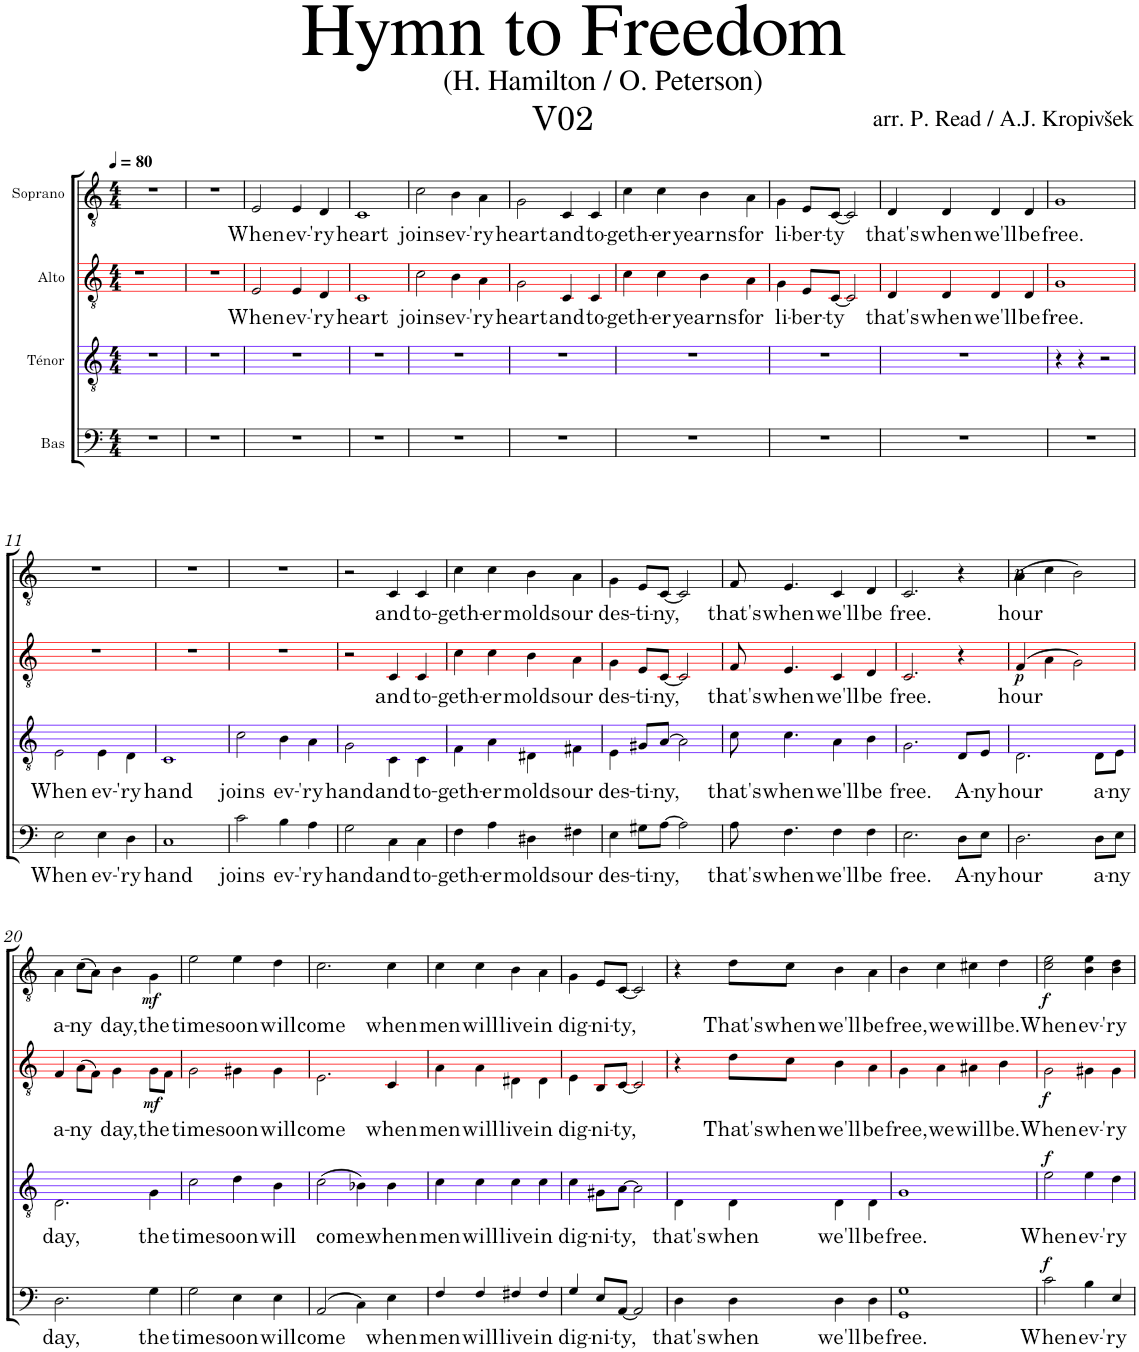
**kern	**text	**dynam	**kern	**text	**dynam	**kern	**text	**dynam	**kern	**text	**dynam
*part4	*part4	*part4	*part3	*part3	*part3	*part2	*part2	*part2	*part1	*part1	*part1
*staff4	*staff4	*staff4	*staff3	*staff3	*staff3	*staff2	*staff2	*staff2	*staff1	*staff1	*staff1
*I"Bas	*	*	*I"Ténor	*	*	*I"Alto	*	*	*I"Soprano	*	*
*	*	*	*stria5	*	*	*stria5	*	*	*	*	*
*clefF4	*	*	*clefGv2	*	*	*clefGv2	*	*	*clefGv2	*	*
*	*	*	*	*	*	*Trd5c9	*	*	*	*	*
*k[]	*	*	*k[]	*	*	*k[]	*	*	*k[]	*	*
*M4/4	*	*	*M4/4	*	*	*M4/4	*	*	*M4/4	*	*
*MM80	*	*	*MM80	*	*	*MM80	*	*	*MM80	*	*
=1	=1	=1	=1	=1	=1	=1	=1	=1	=1	=1	=1
1r	.	.	1r	.	.	1r	.	.	1r	.	.
=2	=2	=2	=2	=2	=2	=2	=2	=2	=2	=2	=2
1r	.	.	1r	.	.	1r	.	.	1r	.	.
=3	=3	=3	=3	=3	=3	=3	=3	=3	=3	=3	=3
!	!	!	!	!	!	!	!LO:LY:b	!	!	!LO:LY:b	!
1r	.	.	1r	.	.	2E/	When	.	2E/	When	.
!	!	!	!	!	!	!	!LO:LY:b	!	!	!LO:LY:b	!
.	.	.	.	.	.	4E/	ev-	.	4E/	ev-	.
!	!	!	!	!	!	!	!LO:LY:b	!	!	!LO:LY:b	!
.	.	.	.	.	.	4D/	-'ry	.	4D/	-'ry	.
=4	=4	=4	=4	=4	=4	=4	=4	=4	=4	=4	=4
!	!	!	!	!	!	!	!LO:LY:b	!	!	!LO:LY:b	!
1r	.	.	1r	.	.	1C	heart	.	1C	heart	.
=5	=5	=5	=5	=5	=5	=5	=5	=5	=5	=5	=5
!	!	!	!	!	!	!	!LO:LY:b	!	!	!LO:LY:b	!
1r	.	.	1r	.	.	2c\	joins	.	2c\	joins	.
!	!	!	!	!	!	!	!LO:LY:b	!	!	!LO:LY:b	!
.	.	.	.	.	.	4B\	ev-	.	4B\	ev-	.
!	!	!	!	!	!	!	!LO:LY:b	!	!	!LO:LY:b	!
.	.	.	.	.	.	4A\	-'ry	.	4A\	-'ry	.
=6	=6	=6	=6	=6	=6	=6	=6	=6	=6	=6	=6
!	!	!	!	!	!	!	!LO:LY:b	!	!	!LO:LY:b	!
1r	.	.	1r	.	.	2G\	heart	.	2G\	heart	.
!	!	!	!	!	!	!	!LO:LY:b	!	!	!LO:LY:b	!
.	.	.	.	.	.	4C/	and	.	4C/	and	.
!	!	!	!	!	!	!	!LO:LY:b	!	!	!LO:LY:b	!
.	.	.	.	.	.	4C/	to-	.	4C/	to-	.
=7	=7	=7	=7	=7	=7	=7	=7	=7	=7	=7	=7
!	!	!	!	!	!	!	!LO:LY:b	!	!	!LO:LY:b	!
1r	.	.	1r	.	.	4c\	-geth-	.	4c\	-geth-	.
!	!	!	!	!	!	!	!LO:LY:b	!	!	!LO:LY:b	!
.	.	.	.	.	.	4c\	-er	.	4c\	-er	.
!	!	!	!	!	!	!	!LO:LY:b	!	!	!LO:LY:b	!
.	.	.	.	.	.	4B\	yearns	.	4B\	yearns	.
!	!	!	!	!	!	!	!LO:LY:b	!	!	!LO:LY:b	!
.	.	.	.	.	.	4A\	for	.	4A\	for	.
=8	=8	=8	=8	=8	=8	=8	=8	=8	=8	=8	=8
!	!	!	!	!	!	!	!LO:LY:b	!	!	!LO:LY:b	!
1r	.	.	1r	.	.	4G\	li-	.	4G\	li-	.
!	!	!	!	!	!	!	!LO:LY:b	!	!	!LO:LY:b	!
.	.	.	.	.	.	8E/L	-ber-	.	8E/L	-ber-	.
!	!	!	!	!	!	!	!LO:LY:b	!	!	!LO:LY:b	!
.	.	.	.	.	.	[8C/J	-ty	.	[8C/J	-ty	.
.	.	.	.	.	.	2C/]	.	.	2C/]	.	.
=9	=9	=9	=9	=9	=9	=9	=9	=9	=9	=9	=9
!	!	!	!	!	!	!	!LO:LY:b	!	!	!LO:LY:b	!
1r	.	.	1r	.	.	4D/	that's	.	4D/	that's	.
!	!	!	!	!	!	!	!LO:LY:b	!	!	!LO:LY:b	!
.	.	.	.	.	.	4D/	when	.	4D/	when	.
!	!	!	!	!	!	!	!LO:LY:b	!	!	!LO:LY:b	!
.	.	.	.	.	.	4D/	we'll	.	4D/	we'll	.
!	!	!	!	!	!	!	!LO:LY:b	!	!	!LO:LY:b	!
.	.	.	.	.	.	4D/	be	.	4D/	be	.
=10	=10	=10	=10	=10	=10	=10	=10	=10	=10	=10	=10
!	!	!	!	!	!	!	!LO:LY:b	!	!	!LO:LY:b	!
1r	.	.	4r	.	.	1G	free.	.	1G	free.	.
.	.	.	4r	.	.	.	.	.	.	.	.
.	.	.	2r	.	.	.	.	.	.	.	.
!!LO:LB:g=z
=11	=11	=11	=11	=11	=11	=11	=11	=11	=11	=11	=11
!	!LO:LY:b	!	!	!LO:LY:b	!	!	!	!	!	!	!
2E\	When	.	2E\	When	.	1r	.	.	1r	.	.
!	!LO:LY:b	!	!	!LO:LY:b	!	!	!	!	!	!	!
4E\	ev-	.	4E\	ev-	.	.	.	.	.	.	.
!	!LO:LY:b	!	!	!LO:LY:b	!	!	!	!	!	!	!
4D\	-'ry	.	4D\	-'ry	.	.	.	.	.	.	.
=12	=12	=12	=12	=12	=12	=12	=12	=12	=12	=12	=12
!	!LO:LY:b	!	!	!LO:LY:b	!	!	!	!	!	!	!
1C	hand	.	1C	hand	.	1r	.	.	1r	.	.
=13	=13	=13	=13	=13	=13	=13	=13	=13	=13	=13	=13
!	!LO:LY:b	!	!	!LO:LY:b	!	!	!	!	!	!	!
2c\	joins	.	2c\	joins	.	1r	.	.	1r	.	.
!	!LO:LY:b	!	!	!LO:LY:b	!	!	!	!	!	!	!
4B\	ev-	.	4B\	ev-	.	.	.	.	.	.	.
!	!LO:LY:b	!	!	!LO:LY:b	!	!	!	!	!	!	!
4A\	-'ry	.	4A\	-'ry	.	.	.	.	.	.	.
=14	=14	=14	=14	=14	=14	=14	=14	=14	=14	=14	=14
!	!LO:LY:b	!	!	!LO:LY:b	!	!	!	!	!	!	!
2G\	hand	.	2G\	hand	.	2r	.	.	2r	.	.
!	!LO:LY:b	!	!	!LO:LY:b	!	!	!LO:LY:b	!	!	!LO:LY:b	!
4C\	and	.	4C\	and	.	4C/	and	.	4C/	and	.
!	!LO:LY:b	!	!	!LO:LY:b	!	!	!LO:LY:b	!	!	!LO:LY:b	!
4C\	to-	.	4C\	to-	.	4C/	to-	.	4C/	to-	.
=15	=15	=15	=15	=15	=15	=15	=15	=15	=15	=15	=15
!	!LO:LY:b	!	!	!LO:LY:b	!	!	!LO:LY:b	!	!	!LO:LY:b	!
4F\	-geth-	.	4F\	-geth-	.	4c\	-geth-	.	4c\	-geth-	.
!	!LO:LY:b	!	!	!LO:LY:b	!	!	!LO:LY:b	!	!	!LO:LY:b	!
4A\	-er	.	4A\	-er	.	4c\	-er	.	4c\	-er	.
!	!LO:LY:b	!	!	!LO:LY:b	!	!	!LO:LY:b	!	!	!LO:LY:b	!
4D#X\	molds	.	4D#X\	molds	.	4B\	molds	.	4B\	molds	.
!	!LO:LY:b	!	!	!LO:LY:b	!	!	!LO:LY:b	!	!	!LO:LY:b	!
4F#X\	our	.	4F#X\	our	.	4A\	our	.	4A\	our	.
=16	=16	=16	=16	=16	=16	=16	=16	=16	=16	=16	=16
!	!LO:LY:b	!	!	!LO:LY:b	!	!	!LO:LY:b	!	!	!LO:LY:b	!
4E\	des-	.	4E\	des-	.	4G\	des-	.	4G\	des-	.
!	!LO:LY:b	!	!	!LO:LY:b	!	!	!LO:LY:b	!	!	!LO:LY:b	!
8G#X\L	-ti-	.	8G#X/L	-ti-	.	8E/L	-ti-	.	8E/L	-ti-	.
!	!LO:LY:b	!	!	!LO:LY:b	!	!	!LO:LY:b	!	!	!LO:LY:b	!
[8A\J	-ny,	.	[8A/J	-ny,	.	[8C/J	-ny,	.	[8C/J	-ny,	.
2A\]	.	.	2A\]	.	.	2C/]	.	.	2C/]	.	.
=17	=17	=17	=17	=17	=17	=17	=17	=17	=17	=17	=17
!	!LO:LY:b	!	!	!LO:LY:b	!	!	!LO:LY:b	!	!	!LO:LY:b	!
8A\	that's	.	8c\	that's	.	8F/	that's	.	8F/	that's	.
!	!LO:LY:b	!	!	!LO:LY:b	!	!	!LO:LY:b	!	!	!LO:LY:b	!
4.F\	when	.	4.c\	when	.	4.E/	when	.	4.E/	when	.
!	!LO:LY:b	!	!	!LO:LY:b	!	!	!LO:LY:b	!	!	!LO:LY:b	!
4F\	we'll	.	4A\	we'll	.	4C/	we'll	.	4C/	we'll	.
!	!LO:LY:b	!	!	!LO:LY:b	!	!	!LO:LY:b	!	!	!LO:LY:b	!
4F\	be	.	4B\	be	.	4D/	be	.	4D/	be	.
=18	=18	=18	=18	=18	=18	=18	=18	=18	=18	=18	=18
!	!LO:LY:b	!	!	!LO:LY:b	!	!	!LO:LY:b	!	!	!LO:LY:b	!
2.E\	free.	.	2.G\	free.	.	2.C/	free.	.	2.C/	free.	.
!	!LO:LY:b	!	!	!LO:LY:b	!	!	!	!	!	!	!
8D\L	A-	.	8D/L	A-	.	4r	.	.	4r	.	.
!	!LO:LY:b	!	!	!LO:LY:b	!	!	!	!	!	!	!
8E\J	-ny	.	8E/J	-ny	.	.	.	.	.	.	.
=19	=19	=19	=19	=19	=19	=19	=19	=19	=19	=19	=19
!	!LO:LY:b	!	!	!LO:LY:b	!	!	!LO:LY:b	!LO:DY:b	!	!LO:LY:b	!LO:DY:b
2.D\	hour	.	2.D\	hour	.	(4F/	hour	p	(>4A\	hour	p
.	.	.	.	.	.	4A\	.	.	4c\	.	.
.	.	.	.	.	.	2G\)	.	.	2B\)	.	.
!	!LO:LY:b	!	!	!LO:LY:b	!	!	!	!	!	!	!
8D\L	a-	.	8D\L	a-	.	.	.	.	.	.	.
!	!LO:LY:b	!	!	!LO:LY:b	!	!	!	!	!	!	!
8E\J	-ny	.	8E\J	-ny	.	.	.	.	.	.	.
!!LO:LB:g=z
=20	=20	=20	=20	=20	=20	=20	=20	=20	=20	=20	=20
!	!LO:LY:b	!	!	!LO:LY:b	!	!	!LO:LY:b	!	!	!LO:LY:b	!
2.D\	day,	.	2.D\	day,	.	4F/	a-	.	4A\	a-	.
!	!	!	!	!	!	!	!LO:LY:b	!	!	!LO:LY:b	!
.	.	.	.	.	.	(>8A\L	-ny	.	(>8c\L	-ny	.
.	.	.	.	.	.	8F\J)	.	.	8A\J)	.	.
!	!	!	!	!	!	!	!LO:LY:b	!	!	!LO:LY:b	!
.	.	.	.	.	.	4G\	day,	.	4B\	day,	.
!	!LO:LY:b	!	!	!LO:LY:b	!	!	!LO:LY:b	!LO:DY:b	!	!LO:LY:b	!LO:DY:b
4G\	the	.	4G\	the	.	8G\L	the	mf	4G\	the	mf
.	.	.	.	.	.	8F\J	.	.	.	.	.
=21	=21	=21	=21	=21	=21	=21	=21	=21	=21	=21	=21
!	!LO:LY:b	!	!	!LO:LY:b	!	!	!LO:LY:b	!	!	!LO:LY:b	!
2G\	time	.	2c\	time	.	2G\	time	.	2e\	time	.
!	!LO:LY:b	!	!	!LO:LY:b	!	!	!LO:LY:b	!	!	!LO:LY:b	!
4E\	soon	.	4d\	soon	.	4G#X\	soon	.	4e\	soon	.
!	!LO:LY:b	!	!	!LO:LY:b	!	!	!LO:LY:b	!	!	!LO:LY:b	!
4E\	will	.	4B\	will	.	4G#\	will	.	4d\	will	.
=22	=22	=22	=22	=22	=22	=22	=22	=22	=22	=22	=22
!	!LO:LY:b	!	!	!LO:LY:b	!	!	!LO:LY:b	!	!	!LO:LY:b	!
(2AA/	come	.	(2c\	come	.	2.E\	come	.	2.c\	come	.
4C\)	.	.	4B-X\)	.	.	.	.	.	.	.	.
!	!LO:LY:b	!	!	!LO:LY:b	!	!	!LO:LY:b	!	!	!LO:LY:b	!
4E\	when	.	4B-\	when	.	4C/	when	.	4c\	when	.
=23	=23	=23	=23	=23	=23	=23	=23	=23	=23	=23	=23
!	!LO:LY:b	!	!	!LO:LY:b	!	!	!LO:LY:b	!	!	!LO:LY:b	!
4F/	men	.	4c\	men	.	4A\	men	.	4c\	men	.
!	!LO:LY:b	!	!	!LO:LY:b	!	!	!LO:LY:b	!	!	!LO:LY:b	!
4F/	will	.	4c\	will	.	4A\	will	.	4c\	will	.
!	!LO:LY:b	!	!	!LO:LY:b	!	!	!LO:LY:b	!	!	!LO:LY:b	!
4F#X/	live	.	4c\	live	.	4D#X\	live	.	4B\	live	.
!	!LO:LY:b	!	!	!LO:LY:b	!	!	!LO:LY:b	!	!	!LO:LY:b	!
4F#/	in	.	4c\	in	.	4D#\	in	.	4A\	in	.
=24	=24	=24	=24	=24	=24	=24	=24	=24	=24	=24	=24
!	!LO:LY:b	!	!	!LO:LY:b	!	!	!LO:LY:b	!	!	!LO:LY:b	!
4G/	dig-	.	4c\	dig-	.	4E\	dig-	.	4G\	dig-	.
!	!LO:LY:b	!	!	!LO:LY:b	!	!	!LO:LY:b	!	!	!LO:LY:b	!
8E/L	-ni-	.	8G#X\L	-ni-	.	8BB/L	-ni-	.	8E/L	-ni-	.
!	!LO:LY:b	!	!	!LO:LY:b	!	!	!LO:LY:b	!	!	!LO:LY:b	!
[8AA/J	-ty,	.	[8A\J	-ty,	.	[8C/J	-ty,	.	[8C/J	-ty,	.
2AA/]	.	.	2A\]	.	.	2C/]	.	.	2C/]	.	.
=25	=25	=25	=25	=25	=25	=25	=25	=25	=25	=25	=25
!	!LO:LY:b	!	!	!LO:LY:b	!	!	!	!	!	!	!
4D\	that's	.	4D\	that's	.	4r	.	.	4r	.	.
!	!LO:LY:b	!	!	!LO:LY:b	!	!	!LO:LY:b	!	!	!LO:LY:b	!
4D\	when	.	4D\	when	.	8d\L	That's	.	8d\L	That's	.
!	!	!	!	!	!	!	!LO:LY:b	!	!	!LO:LY:b	!
.	.	.	.	.	.	8c\J	when	.	8c\J	when	.
!	!LO:LY:b	!	!	!LO:LY:b	!	!	!LO:LY:b	!	!	!LO:LY:b	!
4D\	we'll	.	4D\	we'll	.	4B\	we'll	.	4B\	we'll	.
!	!LO:LY:b	!	!	!LO:LY:b	!	!	!LO:LY:b	!	!	!LO:LY:b	!
4D\	be	.	4D\	be	.	4A\	be	.	4A\	be	.
=26	=26	=26	=26	=26	=26	=26	=26	=26	=26	=26	=26
!	!LO:LY:b	!	!	!LO:LY:b	!	!	!LO:LY:b	!	!	!LO:LY:b	!
1GG 1G	free.	.	1G	free.	.	4G\	free,	.	4B\	free,	.
!	!	!	!	!	!	!	!LO:LY:b	!	!	!LO:LY:b	!
.	.	.	.	.	.	4A\	we	.	4c\	we	.
!	!	!	!	!	!	!	!LO:LY:b	!	!	!LO:LY:b	!
.	.	.	.	.	.	4A#X\	will	.	4c#X\	will	.
!	!	!	!	!	!	!	!LO:LY:b	!	!	!LO:LY:b	!
.	.	.	.	.	.	4B\	be.	.	4d\	be.	.
=27	=27	=27	=27	=27	=27	=27	=27	=27	=27	=27	=27
!	!LO:LY:b	!LO:DY:a	!	!LO:LY:b	!LO:DY:a	!	!LO:LY:b	!LO:DY:b	!	!LO:LY:b	!LO:DY:b
2c\	When	f	2e\	When	f	2G\	When	f	2c\ 2e\	When	f
!	!LO:LY:b	!	!	!LO:LY:b	!	!	!LO:LY:b	!	!	!LO:LY:b	!
4B\	ev-	.	4e\	ev-	.	4G#X\	ev-	.	4B\ 4e\	ev-	.
!	!LO:LY:b	!	!	!LO:LY:b	!	!	!LO:LY:b	!	!	!LO:LY:b	!
4E/	-'ry	.	4d\	-'ry	.	4G#\	-'ry	.	4B\ 4d\	-'ry	.
=	=	=	=	=	=	=	=	=	=	=	=
*-	*-	*-	*-	*-	*-	*-	*-	*-	*-	*-	*-
